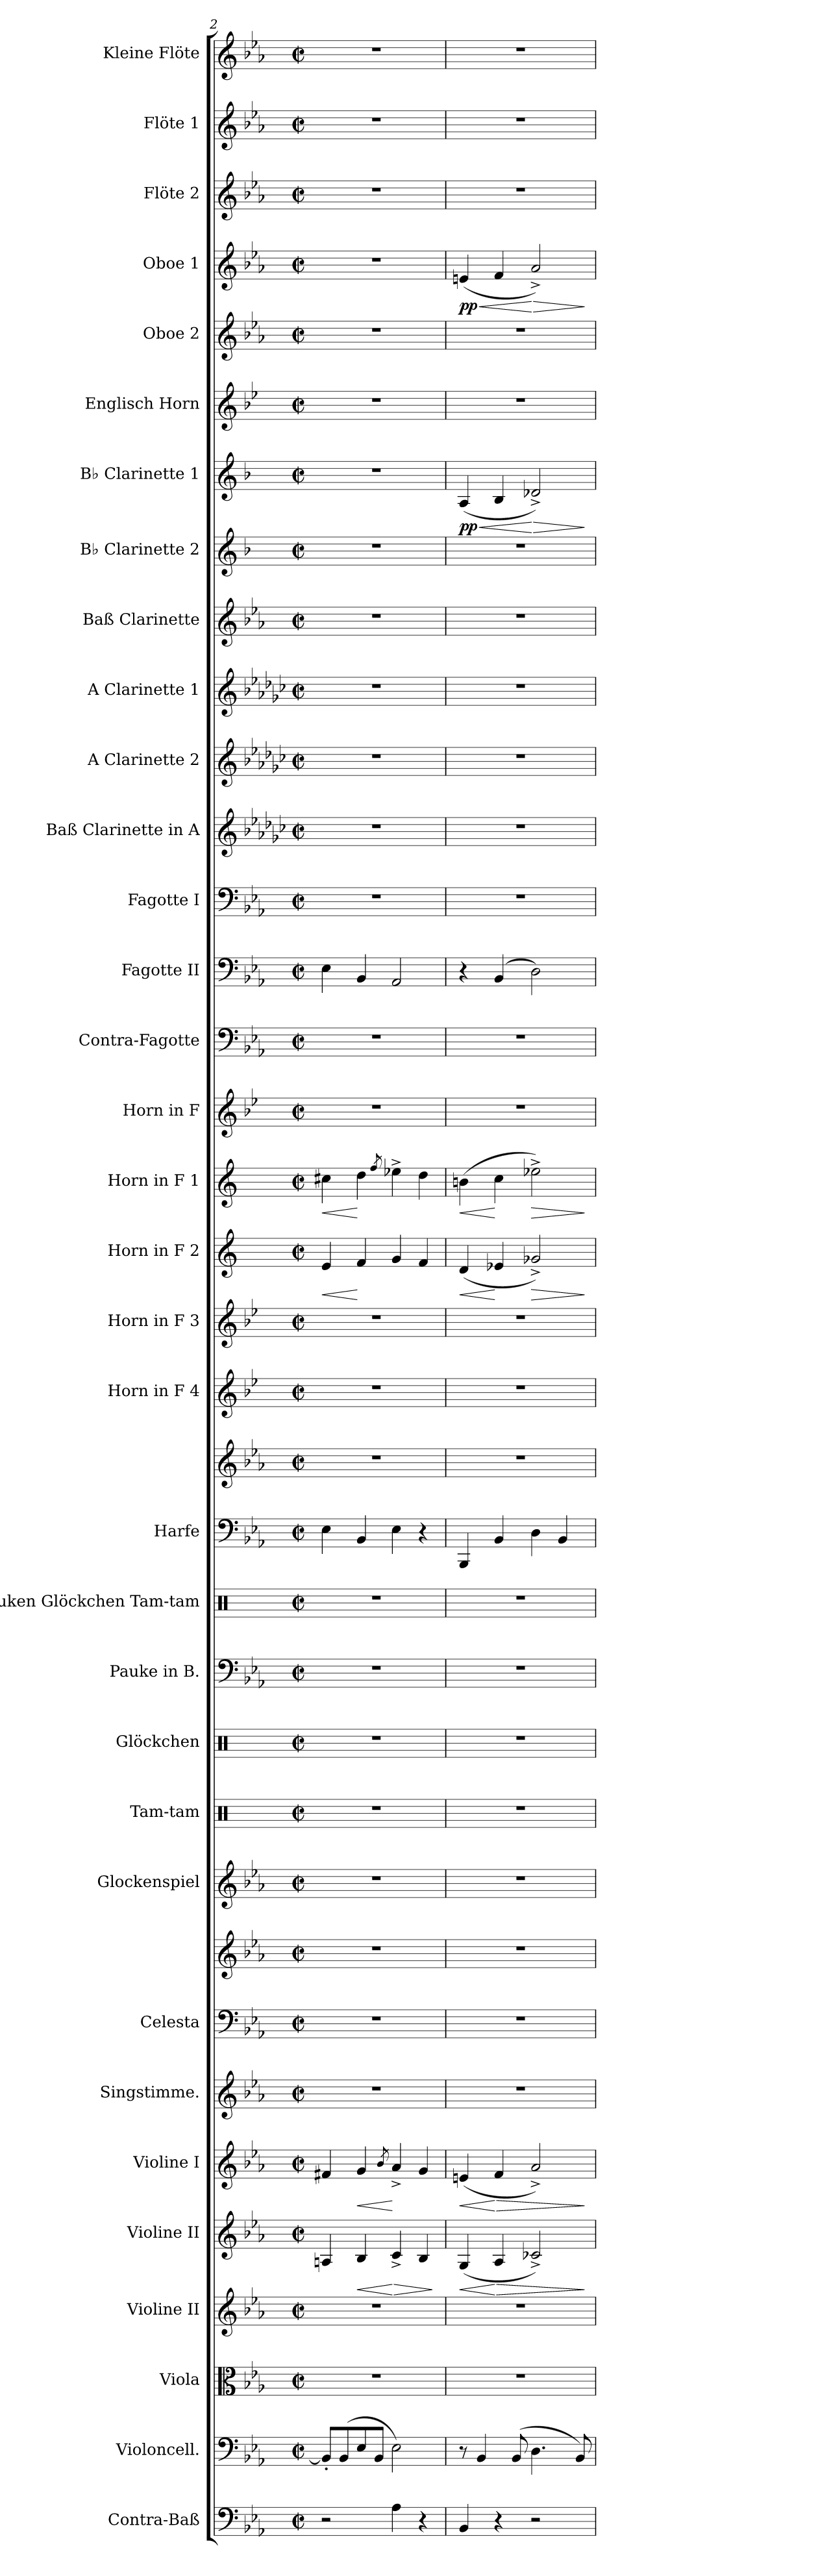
**kern	**kern	**kern	**kern	**kern	**dynam	**kern	**dynam	**kern	**kern	**kern	**kern	**kern	**kern	**kern	**kern	**kern	**kern	**kern	**kern	**kern	**dynam	**kern	**dynam	**kern	**kern	**kern	**kern	**kern	**kern	**kern	**kern	**kern	**kern	**dynam	**kern	**kern	**kern	**dynam	**kern	**kern	**kern
*part34	*part33	*part32	*part31	*part30	*part30	*part29	*part29	*part28	*part27	*part27	*part26	*part25	*part24	*part23	*part22	*part21	*part21	*part20	*part19	*part18	*part18	*part17	*part17	*part16	*part15	*part14	*part13	*part12	*part11	*part10	*part9	*part8	*part7	*part7	*part6	*part5	*part4	*part4	*part3	*part2	*part1
*staff36	*staff35	*staff34	*staff33	*staff32	*staff32	*staff31	*staff31	*staff30	*staff29	*staff28	*staff27	*staff26	*staff25	*staff24	*staff23	*staff22	*staff21	*staff20	*staff19	*staff18	*staff18	*staff17	*staff17	*staff16	*staff15	*staff14	*staff13	*staff12	*staff11	*staff10	*staff9	*staff8	*staff7	*staff7	*staff6	*staff5	*staff4	*staff4	*staff3	*staff2	*staff1
*I"Contra-Baß	*I"Violoncell.	*I"Viola	*I"Violine II	*I"Violine II	*	*I"Violine I	*	*I"Singstimme.	*I"Celesta	*	*I"Glockenspiel	*I"Tam-tam	*I"Glöckchen	*I"Pauke in B.	*I"Pauken Glöckchen Tam-tam	*I"Harfe	*	*I"Horn in F 4	*I"Horn in F 3	*I"Horn in F 2	*	*I"Horn in F 1	*	*I"Horn in F	*I"Contra-Fagotte	*I"Fagotte II	*I"Fagotte I	*I"Baß Clarinette in A	*I"A Clarinette 2	*I"A Clarinette 1	*I"Baß Clarinette	*I"B♭ Clarinette 2	*I"B♭ Clarinette 1	*	*I"Englisch Horn	*I"Oboe 2	*I"Oboe 1	*	*I"Flöte 2	*I"Flöte 1	*I"Kleine Flöte
*I'C.-B.	*I'Vc.	*I'Vla.	*I'Vln. II	*I'Vln. II	*	*I'Vln. I	*	*I'Sgst.	*I'Cel.	*	*I'Glk.	*I'Tam-tam	*I'Gl.	*I'Pauke	*I'Tam-tam	*I'Hfe.	*	*I'Hn. 4	*I'Hn. 3	*I'Hn. 2	*	*I'Hn. 1	*	*	*I'C.-Fg.	*I'Fg. II	*I'Fg. I	*	*I'A Cl. 2	*I'A Cl. 1	*I'B. Cl.	*I'B♭ Cl. 2	*I'B♭ Cl. 1	*	*I'E. H.	*I'Ob. 2	*I'Ob. 1	*	*I'Fl. 2	*I'Fl. 1	*I'Kl. Fl.
*clefF4	*clefF4	*clefC3	*clefG2	*clefG2	*	*clefG2	*	*clefG2	*clefF4	*clefG2	*clefG2	*clefX	*clefX	*clefF4	*clefX	*clefF4	*clefG2	*clefG2	*clefG2	*clefG2	*	*clefG2	*	*clefG2	*clefF4	*clefF4	*clefF4	*clefG2	*clefG2	*clefG2	*clefG2	*clefG2	*clefG2	*	*clefG2	*clefG2	*clefG2	*	*clefG2	*clefG2	*clefG2
*ITrd7c12	*	*	*	*	*	*	*	*	*ITrd-7c-12	*ITrd-7c-12	*ITrd-14c-24	*	*	*	*	*	*	*ITrd4c7	*ITrd4c7	*ITrd4c7	*	*ITrd4c7	*	*ITrd4c7	*ITrd7c12	*	*	*ITrd2c3	*ITrd2c3	*ITrd2c3	*ITrd8c14	*ITrd1c2	*ITrd1c2	*	*ITrd4c7	*	*	*	*	*	*ITrd-7c-12
*k[b-e-a-]	*k[b-e-a-]	*k[b-e-a-]	*k[b-e-a-]	*k[b-e-a-]	*	*k[b-e-a-]	*	*k[b-e-a-]	*k[b-e-a-]	*k[b-e-a-]	*k[b-e-a-]	*k[]	*k[]	*k[b-e-a-]	*k[]	*k[b-e-a-]	*k[b-e-a-]	*k[b-e-a-]	*k[b-e-a-]	*k[b-]	*	*k[b-]	*	*k[b-e-a-]	*k[b-e-a-]	*k[b-e-a-]	*k[b-e-a-]	*k[b-e-a-]	*k[b-e-a-]	*k[b-e-a-]	*k[b-e-a-]	*k[b-e-a-]	*k[b-e-a-]	*	*k[b-e-a-]	*k[b-e-a-]	*k[b-e-a-]	*	*k[b-e-a-]	*k[b-e-a-]	*k[b-e-a-]
*M2/2	*M2/2	*M2/2	*M2/2	*M2/2	*	*M2/2	*	*M2/2	*M2/2	*M2/2	*M2/2	*M2/2	*M2/2	*M2/2	*M2/2	*M2/2	*M2/2	*M2/2	*M2/2	*M2/2	*	*M2/2	*	*M2/2	*M2/2	*M2/2	*M2/2	*M2/2	*M2/2	*M2/2	*M2/2	*M2/2	*M2/2	*	*M2/2	*M2/2	*M2/2	*	*M2/2	*M2/2	*M2/2
*met(c|)	*met(c|)	*met(c|)	*met(c|)	*met(c|)	*	*met(c|)	*	*met(c|)	*met(c|)	*met(c|)	*met(c|)	*met(c|)	*met(c|)	*met(c|)	*met(c|)	*met(c|)	*met(c|)	*met(c|)	*met(c|)	*met(c|)	*	*met(c|)	*	*met(c|)	*met(c|)	*met(c|)	*met(c|)	*met(c|)	*met(c|)	*met(c|)	*met(c|)	*met(c|)	*met(c|)	*	*met(c|)	*met(c|)	*met(c|)	*	*met(c|)	*met(c|)	*met(c|)
=2	=2	=2	=2	=2	=2	=2	=2	=2	=2	=2	=2	=2	=2	=2	=2	=2	=2	=2	=2	=2	=2	=2	=2	=2	=2	=2	=2	=2	=2	=2	=2	=2	=2	=2	=2	=2	=2	=2	=2	=2	=2
!	!	!	!	!	!	!	!	!	!	!	!	!	!	!	!	!	!	!	!	!	!LO:HP:b	!	!LO:HP:b	!	!	!	!	!	!	!	!	!	!	!	!	!	!	!	!	!	!
2r	8BB-'/L]	1r	1r	4An/	.	4f#X/	.	1r	1r	1r	1r	1r	1r	1r	1r	4E-\	1r	1r	1r	4A/	<	4f#X\	<	1r	1r	4E-\	1r	1r	1r	1r	1r	1r	1r	.	1r	1r	1r	.	1r	1r	1r
.	(8BB-/	.	.	.	.	.	.	.	.	.	.	.	.	.	.	.	.	.	.	.	.	.	.	.	.	.	.	.	.	.	.	.	.	.	.	.	.	.	.	.	.
!	!	!	!	!	!LO:HP:b	!	!LO:HP:b	!	!	!	!	!	!	!	!	!	!	!	!	!	!	!	!	!	!	!	!	!	!	!	!	!	!	!	!	!	!	!	!	!	!
.	8E-/	.	.	4B-/	<	4g/	<	.	.	.	.	.	.	.	.	4BB-/	.	.	.	4B-/	[	4g\	[	.	.	4BB-/	.	.	.	.	.	.	.	.	.	.	.	.	.	.	.
.	8BB-/J	.	.	.	.	.	.	.	.	.	.	.	.	.	.	.	.	.	.	.	.	.	.	.	.	.	.	.	.	.	.	.	.	.	.	.	.	.	.	.	.
.	.	.	.	.	.	8qb-/	.	.	.	.	.	.	.	.	.	.	.	.	.	.	.	8qb-/	.	.	.	.	.	.	.	.	.	.	.	.	.	.	.	.	.	.	.
!	!	!	!	!	!LO:HP:n=1:b	!	!	!	!	!	!	!	!	!	!	!	!	!	!	!	!	!	!	!	!	!	!	!	!	!	!	!	!	!	!	!	!	!	!	!	!
4AA-\	2E-\)	.	.	4c^/	[ >	4a-^/	[	.	.	.	.	.	.	.	.	4E-\	.	.	.	4c/	.	4a-X^\	.	.	.	2AA-/	.	.	.	.	.	.	.	.	.	.	.	.	.	.	.
4r	.	.	.	4B-/	.	4g/	.	.	.	.	.	.	.	.	.	4r	.	.	.	4B-/	.	4g\	.	.	.	.	.	.	.	.	.	.	.	.	.	.	.	.	.	.	.
.	.	.	.	.	]	.	.	.	.	.	.	.	.	.	.	.	.	.	.	.	.	.	.	.	.	.	.	.	.	.	.	.	.	.	.	.	.	.	.	.	.
=3	=3	=3	=3	=3	=3	=3	=3	=3	=3	=3	=3	=3	=3	=3	=3	=3	=3	=3	=3	=3	=3	=3	=3	=3	=3	=3	=3	=3	=3	=3	=3	=3	=3	=3	=3	=3	=3	=3	=3	=3	=3
!	!	!	!	!	!LO:HP:b	!	!LO:HP:b	!	!	!	!	!	!	!	!	!	!	!	!	!	!LO:HP:b	!	!LO:HP:b	!	!	!	!	!	!	!	!	!	!	!LO:HP:b	!	!	!	!LO:HP:b	!	!	!
!	!	!	!	!	!	!	!	!	!	!	!	!	!	!	!	!	!	!	!	!	!	!	!	!	!	!	!	!	!	!	!	!	!	!LO:DY:n=1:b	!	!	!	!LO:DY:n=1:b	!	!	!
4BBB-/	8r	1r	1r	(4G/	<	(4en/	<	1r	1r	1r	1r	1r	1r	1r	1r	4BBB-/	1r	1r	1r	(4G/	<	(4en\	<	1r	1r	4r	1r	1r	1r	1r	1r	1r	(4G/	< pp	1r	1r	(>4en/	< pp	1r	1r	1r
.	4BB-/	.	.	.	.	.	.	.	.	.	.	.	.	.	.	.	.	.	.	.	.	.	.	.	.	.	.	.	.	.	.	.	.	.	.	.	.	.	.	.	.
!	!	!	!	!	!LO:HP:n=1:b	!	!LO:HP:n=1:b	!	!	!	!	!	!	!	!	!	!	!	!	!	!	!	!	!	!	!	!	!	!	!	!	!	!	!	!	!	!	!	!	!	!
4r	.	.	.	4A-/	[ >	4f/	[ >	.	.	.	.	.	.	.	.	4BB-/	.	.	.	4A-X/	[	4f\	[	.	.	(4BB-/	.	.	.	.	.	.	4A-/	.	.	.	4f/	.	.	.	.
.	(8BB-/	.	.	.	.	.	.	.	.	.	.	.	.	.	.	.	.	.	.	.	.	.	.	.	.	.	.	.	.	.	.	.	.	.	.	.	.	.	.	.	.
!	!	!	!	!	!	!	!	!	!	!	!	!	!	!	!	!	!	!	!	!	!LO:HP:b	!	!LO:HP:b	!	!	!	!	!	!	!	!	!	!	!LO:HP:n=1:b	!	!	!	!LO:HP:n=1:b	!	!	!
2r	4.D\	.	.	2c-X^/)	.	2a-^/)	.	.	.	.	.	.	.	.	.	4D\	.	.	.	2c-X^/)	>	2a-X^\)	>	.	.	2D\)	.	.	.	.	.	.	2c-X^/)	[ >	.	.	2a-^/)	[ >	.	.	.
.	.	.	.	.	.	.	.	.	.	.	.	.	.	.	.	4BB-/	.	.	.	.	.	.	.	.	.	.	.	.	.	.	.	.	.	.	.	.	.	.	.	.	.
.	8BB-/)	.	.	.	.	.	.	.	.	.	.	.	.	.	.	.	.	.	.	.	.	.	.	.	.	.	.	.	.	.	.	.	.	.	.	.	.	.	.	.	.
.	.	.	.	.	]	.	]	.	.	.	.	.	.	.	.	.	.	.	.	.	]	.	]	.	.	.	.	.	.	.	.	.	.	]	.	.	.	]	.	.	.
=	=	=	=	=	=	=	=	=	=	=	=	=	=	=	=	=	=	=	=	=	=	=	=	=	=	=	=	=	=	=	=	=	=	=	=	=	=	=	=	=	=
*-	*-	*-	*-	*-	*-	*-	*-	*-	*-	*-	*-	*-	*-	*-	*-	*-	*-	*-	*-	*-	*-	*-	*-	*-	*-	*-	*-	*-	*-	*-	*-	*-	*-	*-	*-	*-	*-	*-	*-	*-	*-
